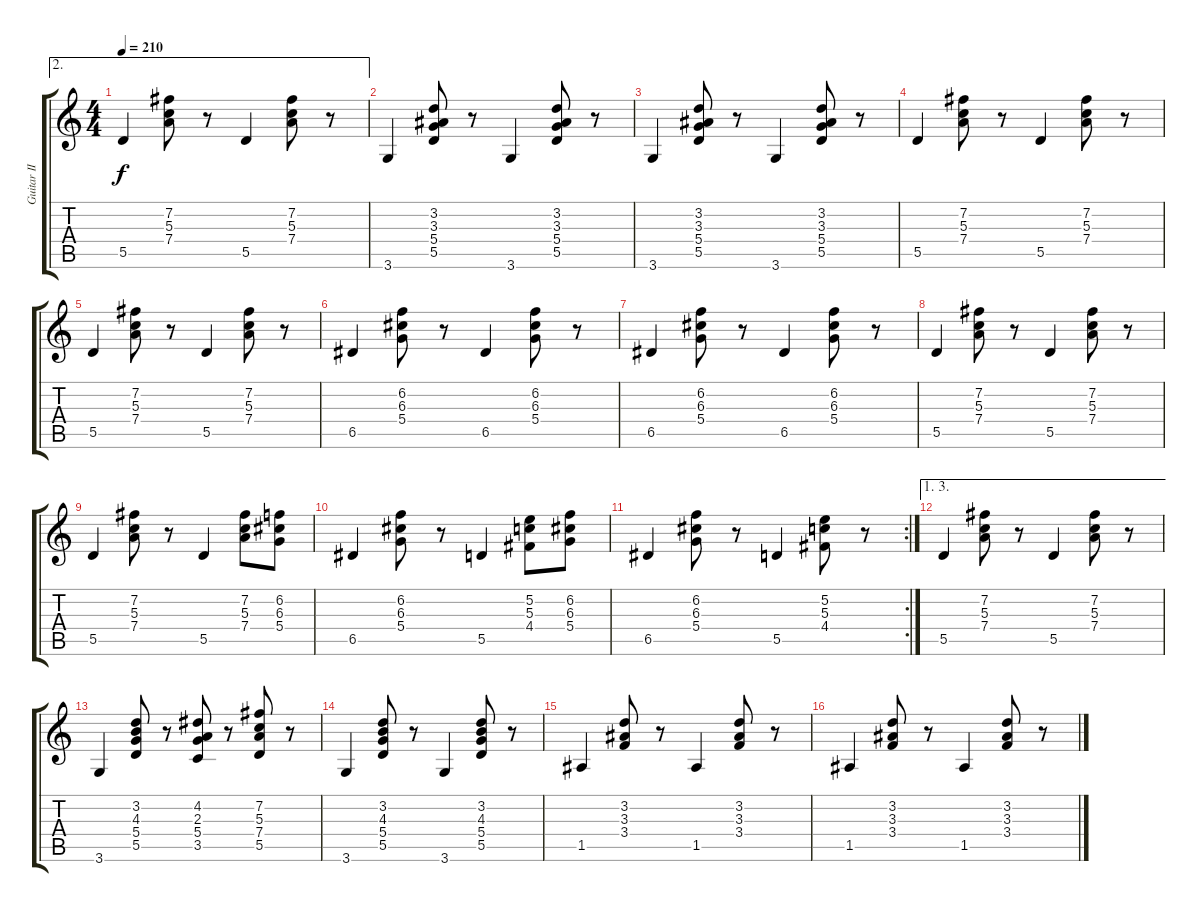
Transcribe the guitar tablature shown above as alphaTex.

\track ("Guitar II" "Guitar II") {instrument acousticguitarsteel}
\staff {score tabs}
\tuning (E4 B3 G3 D3 A2 E2) {hide}
\ae 2
\ts (4 4)
\tempo 210
\clef g2
\ks c
5.5.4{dy f} (7.2 5.3 7.4).8 r.8 5.5.4 (7.2 5.3 7.4).8 r.8 |
3.6.4 (3.2 3.3 5.4 5.5).8 r.8 3.6.4 (3.2 3.3 5.4 5.5).8 r.8 |
3.6.4 (3.2 3.3 5.4 5.5).8 r.8 3.6.4 (3.2 3.3 5.4 5.5).8 r.8 |
5.5.4 (7.2 5.3 7.4).8 r.8 5.5.4 (7.2 5.3 7.4).8 r.8 |
5.5.4 (7.2 5.3 7.4).8 r.8 5.5.4 (7.2 5.3 7.4).8 r.8 |
6.5.4 (6.2 6.3 5.4).8 r.8 6.5.4 (6.2 6.3 5.4).8 r.8 |
6.5.4 (6.2 6.3 5.4).8 r.8 6.5.4 (6.2 6.3 5.4).8 r.8 |
5.5.4 (7.2 5.3 7.4).8 r.8 5.5.4 (7.2 5.3 7.4).8 r.8 |
5.5.4 (7.2 5.3 7.4).8 r.8 5.5.4 (7.2 5.3 7.4).8 (6.2 6.3 5.4).8 |
6.5.4 (6.2 6.3 5.4).8 r.8 5.5.4 (5.2 5.3 4.4).8 (6.2 6.3 5.4).8 |
\rc 2
6.5.4 (6.2 6.3 5.4).8 r.8 5.5.4 (5.2 5.3 4.4).8 r.8 |
\ae (1 3)
5.5.4 (7.2 5.3 7.4).8 r.8 5.5.4 (7.2 5.3 7.4).8 r.8 |
3.6.4 (3.2 4.3 5.4 5.5).8 r.8 (4.2 2.3 5.4 3.5).8 r.8 (7.2 5.3 7.4 5.5).8 r.8 |
3.6.4 (3.2 4.3 5.4 5.5).8 r.8 3.6.4 (3.2 4.3 5.4 5.5).8 r.8 |
1.5.4 (3.2 3.3 3.4).8 r.8 1.5.4 (3.2 3.3 3.4).8 r.8 |
1.5.4 (3.2 3.3 3.4).8 r.8 1.5.4 (3.2 3.3 3.4).8 r.8
